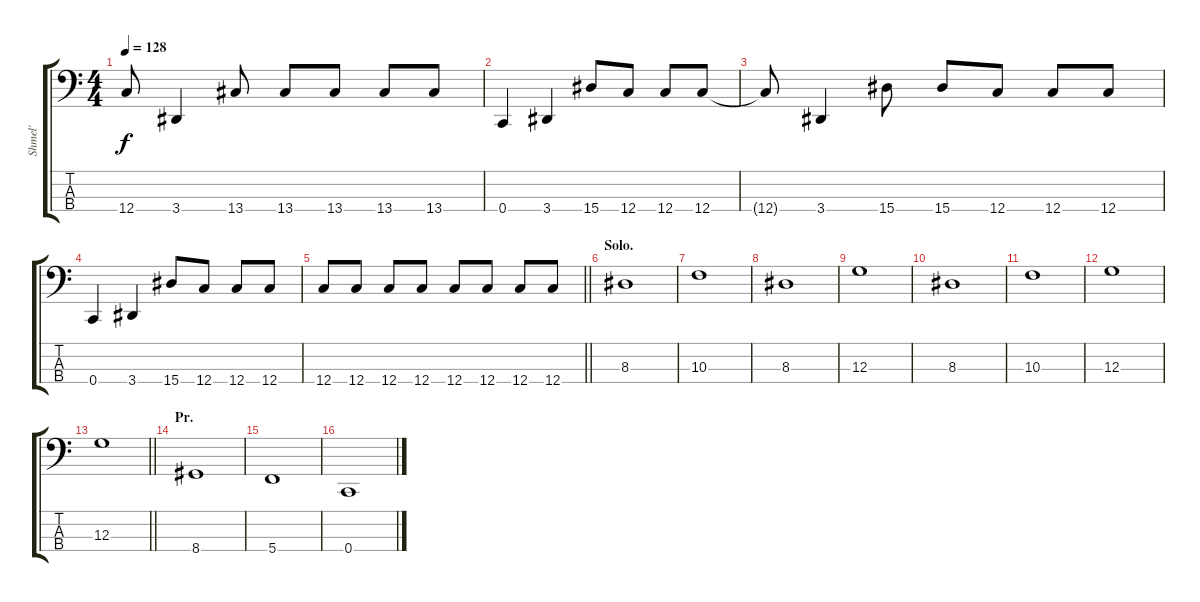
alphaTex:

\track ("Shmel'" "Shmel'") {instrument electricbassfinger}
\staff {score tabs}
\tuning (F2 C2 G1 C1) {hide}
\ts (4 4)
\tempo 128
\clef f4
\ks c
12.4{t}.8{dy f} 3.4.4 13.4.8 13.4.8 13.4.8 13.4.8 13.4.8 |
0.4.4 3.4.4 15.4.8 12.4.8 12.4.8 12.4.8 |
12.4{t}.8 3.4.4 15.4.8 15.4.8 12.4.8 12.4.8 12.4.8 |
0.4.4 3.4.4 15.4.8 12.4.8 12.4.8 12.4.8 |
\barLineRight lightlight
12.4.8 12.4.8 12.4.8 12.4.8 12.4.8 12.4.8 12.4.8 12.4.8 |
\section ("" "Solo.")
8.3.1 |
10.3.1 |
8.3.1 |
12.3.1 |
8.3.1 |
10.3.1 |
12.3.1 |
\barLineRight lightlight
12.3.1 |
\section ("" "Pr.")
8.4.1 |
5.4.1 |
0.4.1
